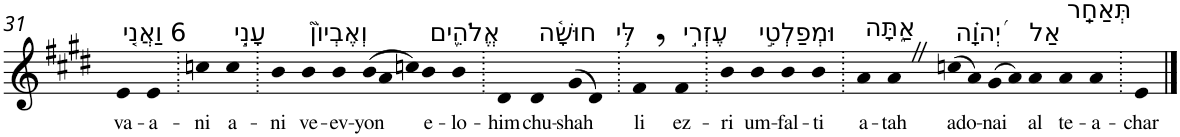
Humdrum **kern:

**kern	**text
*part1	*part1
*staff1	*staff1
*I"Piano	*
*I'Pno	*
!!LO:PB:g=z
*clefG2	*
*k[f#c#g#d#]	*
*E:	*
=31	=31
!LO:TX:a:t=6 וַאֲנִ֤י	!
!	!LO:LY:b
4e	va-
!	!LO:LY:b
4e	-a-
=32.	=32.
!	!LO:LY:b
4ccn	-ni
!LO:TX:a:t=עָנִ֣י	!
!	!LO:LY:b
4cc	a-
=33.	=33.
!	!LO:LY:b
4b	-ni
!LO:TX:a:t=וְאֶבְיוֹן֮	!
!	!LO:LY:b
4b	ve-
!	!LO:LY:b
4b	-ev-
*Xtuplet	*
!	!LO:LY:b
(>12b	-yon
12a	.
12ccn)	.
!LO:TX:a:t=אֱלֹהִ֪ים	!
!	!LO:LY:b
4b	e-
!	!LO:LY:b
4b	-lo-
=34.	=34.
!	!LO:LY:b
4d#	-him
!LO:TX:a:t=חוּשָׁ֫ה	!
!	!LO:LY:b
4d#	chu-
!	!LO:LY:b
(>8g#	-shah
8d#)	.
=35.	=35.
!LO:TX:a:t=לִּ֥י	!
!	!LO:LY:b
4f#,	li
!LO:TX:a:t=עֶזְרִ֣י	!
!	!LO:LY:b
4f#	ez-
=36.	=36.
!	!LO:LY:b
4b	-ri
!LO:TX:a:t=וּמְפַלְטִ֣י	!
!	!LO:LY:b
4b	um-
!	!LO:LY:b
4b	-fal-
!	!LO:LY:b
4b	-ti
=37.	=37.
!LO:TX:a:t=אַ֑תָּה	!
!	!LO:LY:b
4a	a-
!	!LO:LY:b
4aZ	-tah
!LO:TX:a:t=יְ֝הוָ֗ה	!
!	!LO:LY:b
(>8ccn	ado-
8a)	.
!	!LO:LY:b
(>8g#	-nai
8a)	.
!LO:TX:a:t=אַל	!
!	!LO:LY:b
4a	al
!LO:TX:a:t=תְּאַחַֽר	!
!	!LO:LY:b
4a	te-
!	!LO:LY:b
4a	-a-
=38.	=38.
!	!LO:LY:b
4e	-char
==	==
*-	*-
